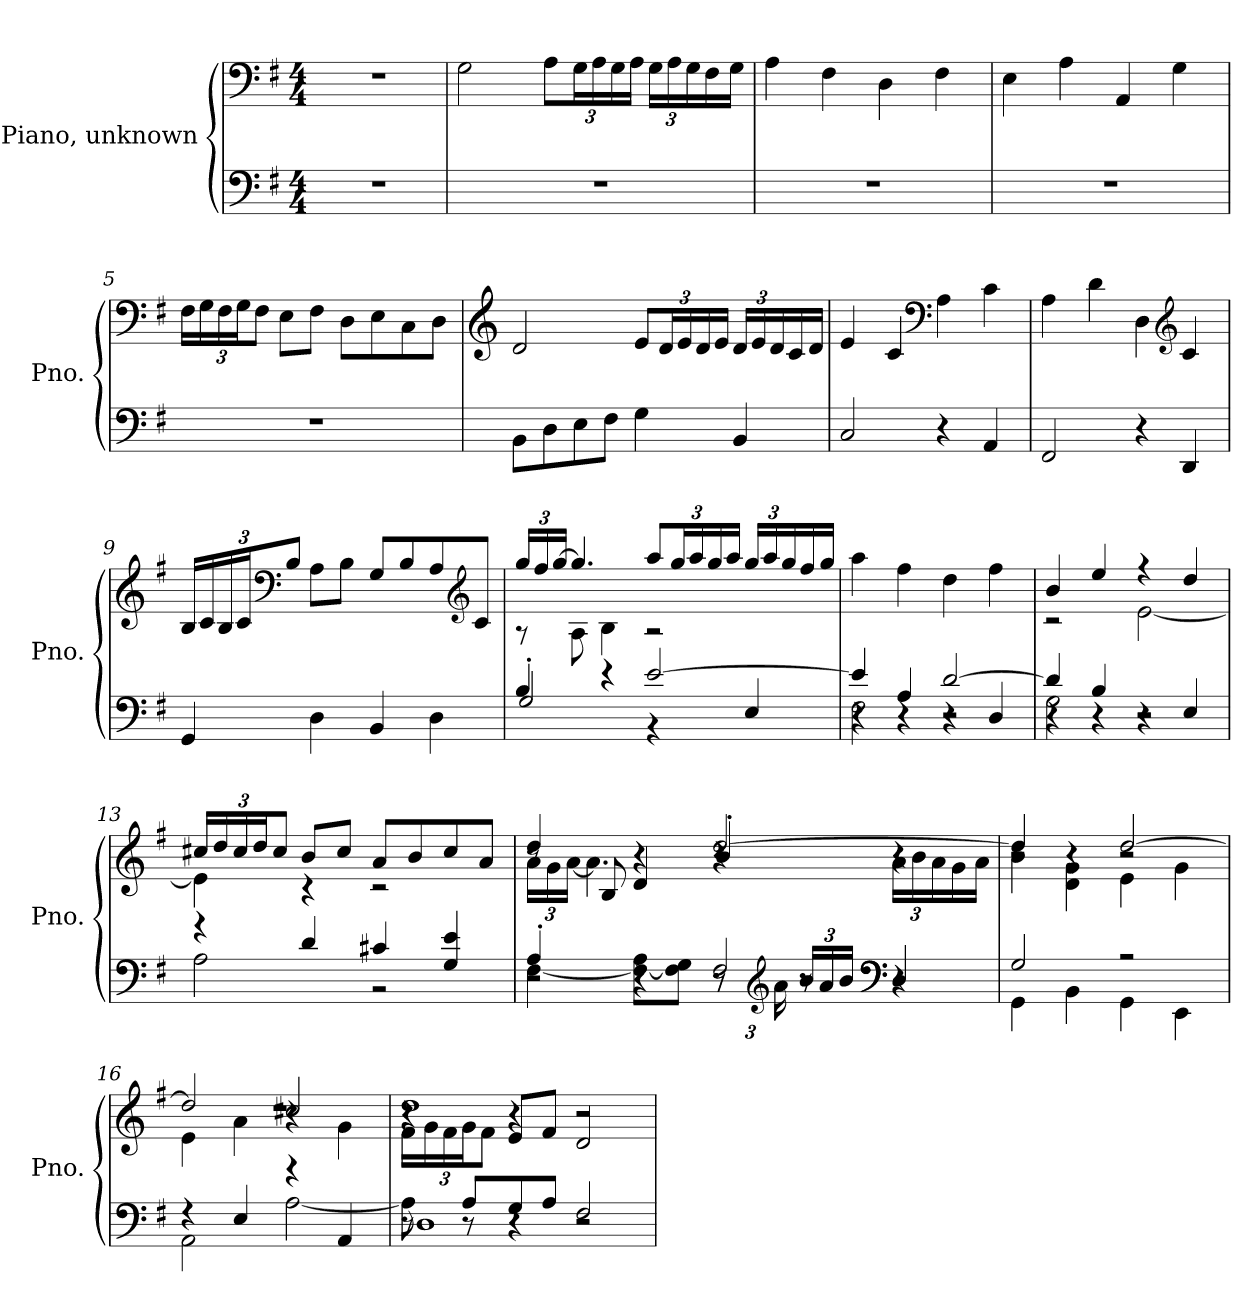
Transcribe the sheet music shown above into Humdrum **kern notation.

**kern	**kern
*part1	*part1
*staff2	*staff1
*I"Piano, unknown	*
*I'Pno.	*
*clefF4	*clefF4
*k[f#]	*k[f#]
*M4/4	*M4/4
*MM120	*MM120
=1	=1
1r	1r
=2	=2
1r	2G\
*	*Xbrackettup
.	12A\L
.	24G\L
.	24A\
.	24G\
.	24A\JJ
.	24G\LL
.	24A\
.	24G\
.	16F#\
.	16G\JJ
=3	=3
1r	4A\
.	4F#\
.	4D\
.	4F#\
=4	=4
1r	4E\
.	4A\
.	4AA/
.	4G\
=5	=5
1r	24F#\LL
.	24G\
.	24F#\
.	24G\J
.	12F#\J
.	8E\L
.	8F#\J
.	8D\L
.	8E\
.	8C\
.	8D\J
!!LO:LB:g=z
=6	=6
*	*clefG2
8BB\L	2d/
8D\	.
8E\	.
8F#\J	.
4G\	12e/L
.	24d/L
.	24e/
.	24d/
.	24e/JJ
4BB/	24d/LL
.	24e/
.	24d/
.	16c/
.	16d/JJ
=7	=7
2C/	4e/
.	4c/
*	*clefF4
4r	4A\
4AA/	4c\
=8	=8
2FF#/	4A\
.	4d\
4r	4D\
*	*clefG2
4DD/	4c/
=9	=9
4GG/	24B/LL
.	24c/
.	24B/
.	24c/J
*	*clefF4
.	12B/J
4D\	8A\L
.	8B\J
4BB/	8G/L
.	8B/
4D\	8A/
*	*clefG2
.	8c/J
!!LO:LB:g=z
=10	=10
*^	*^
4B'/	2G/	24gg/LL	8r
.	.	24ff#/	.
.	.	[24gg/JJ	.
.	.	4.gg/]	8A\
4r	.	.	4B\
[2e/	4r	12aa/L	2r
.	.	24gg/L	.
.	.	24aa/	.
.	.	24gg/	.
.	.	24aa/JJ	.
.	4E/	24gg/LL	.
.	.	24aa/	.
.	.	24gg/	.
.	.	16ff#/	.
.	.	16gg/JJ	.
*	*	*v	*v
=11	=11	=11
*	*^	*
4e/]	2F#\	4r	4aa\
4r	.	4A/	4ff#\
[2d/	2r	4r	4dd\
.	.	4D/	4ff#\
=12	=12	=12	=12
*	*	*	*^
4d/]	2G\	4r	4b/	2r
4r	.	4B/	4ee/	.
2r	2r	4r	4r	[2e\
.	.	4E/	4dd/	.
*	*v	*v	*	*
=13	=13	=13	=13
4r	2A\	24cc#X/LL	4e\]
.	.	24dd/	.
.	.	24cc#/	.
.	.	24dd/J	.
.	.	12cc#/J	.
4d/	.	8b/L	4r
.	.	8cc#/J	.
4c#X/	2r	8a/L	2r
.	.	8b/	.
4G/ 4e/	.	8cc#/	.
.	.	8a/J	.
!!LO:LB:g=z
=14	=14	=14	=14
*	*^	*	*^
4A'/	[4F#\	2r	4dd/	24a\LL	8r
.	.	.	.	24g\	.
.	.	.	.	[24a\JJ	.
.	.	.	.	4.a\]	8B/
4r	8F#\_ 8A\L	.	4r	.	4d/
.	8F#\] 8G\J	.	.	.	.
8r	12r	2F#/	[2dd/	4r	4b'/
*clefG2	*	*	*	*	*
.	24a\	.	.	.	.
*Xbrackettup	*	*	*	*	*
24b/LL	8r	.	.	.	.
24a/	.	.	.	.	.
24b/JJ	.	.	.	.	.
*clefF4	*	*	*	*	*
4D/	4r	.	.	24a\LL	4r
.	.	.	.	24b\	.
.	.	.	.	24a\	.
.	.	.	.	16g\	.
.	.	.	.	16a\JJ	.
*	*v	*v	*	*	*
=15	=15	=15	=15	=15
2G/	4GG\	4dd/]	4b\	2r
.	4BB\	4r	4d\ 4g\	.
2r	4GG\	2r	4e\	[2dd/
.	4EE\	.	4g\	.
=16	=16	=16	=16	=16
4r	2AA\	1r	4e\	2dd/]
4E/	.	.	4a\	.
4r	[2A\	.	4r	2cc#X/
4AA/	.	.	4g\	.
=17	=17	=17	=17	=17
*	*^	*	*	*
8r	8A\]	1D	1dd	24f#\LL	4r
.	.	.	.	24g\	.
.	.	.	.	24f#\	.
8A/L	8r	.	.	24g\J	.
.	.	.	.	12f#\J	.
8G/	4r	.	.	4r	8e/L
8A/J	.	.	.	.	8f#/J
2F#/	2r	.	.	2r	2d/
*v	*v	*v	*	*	*
*	*v	*v	*v
=	=
*-	*-
